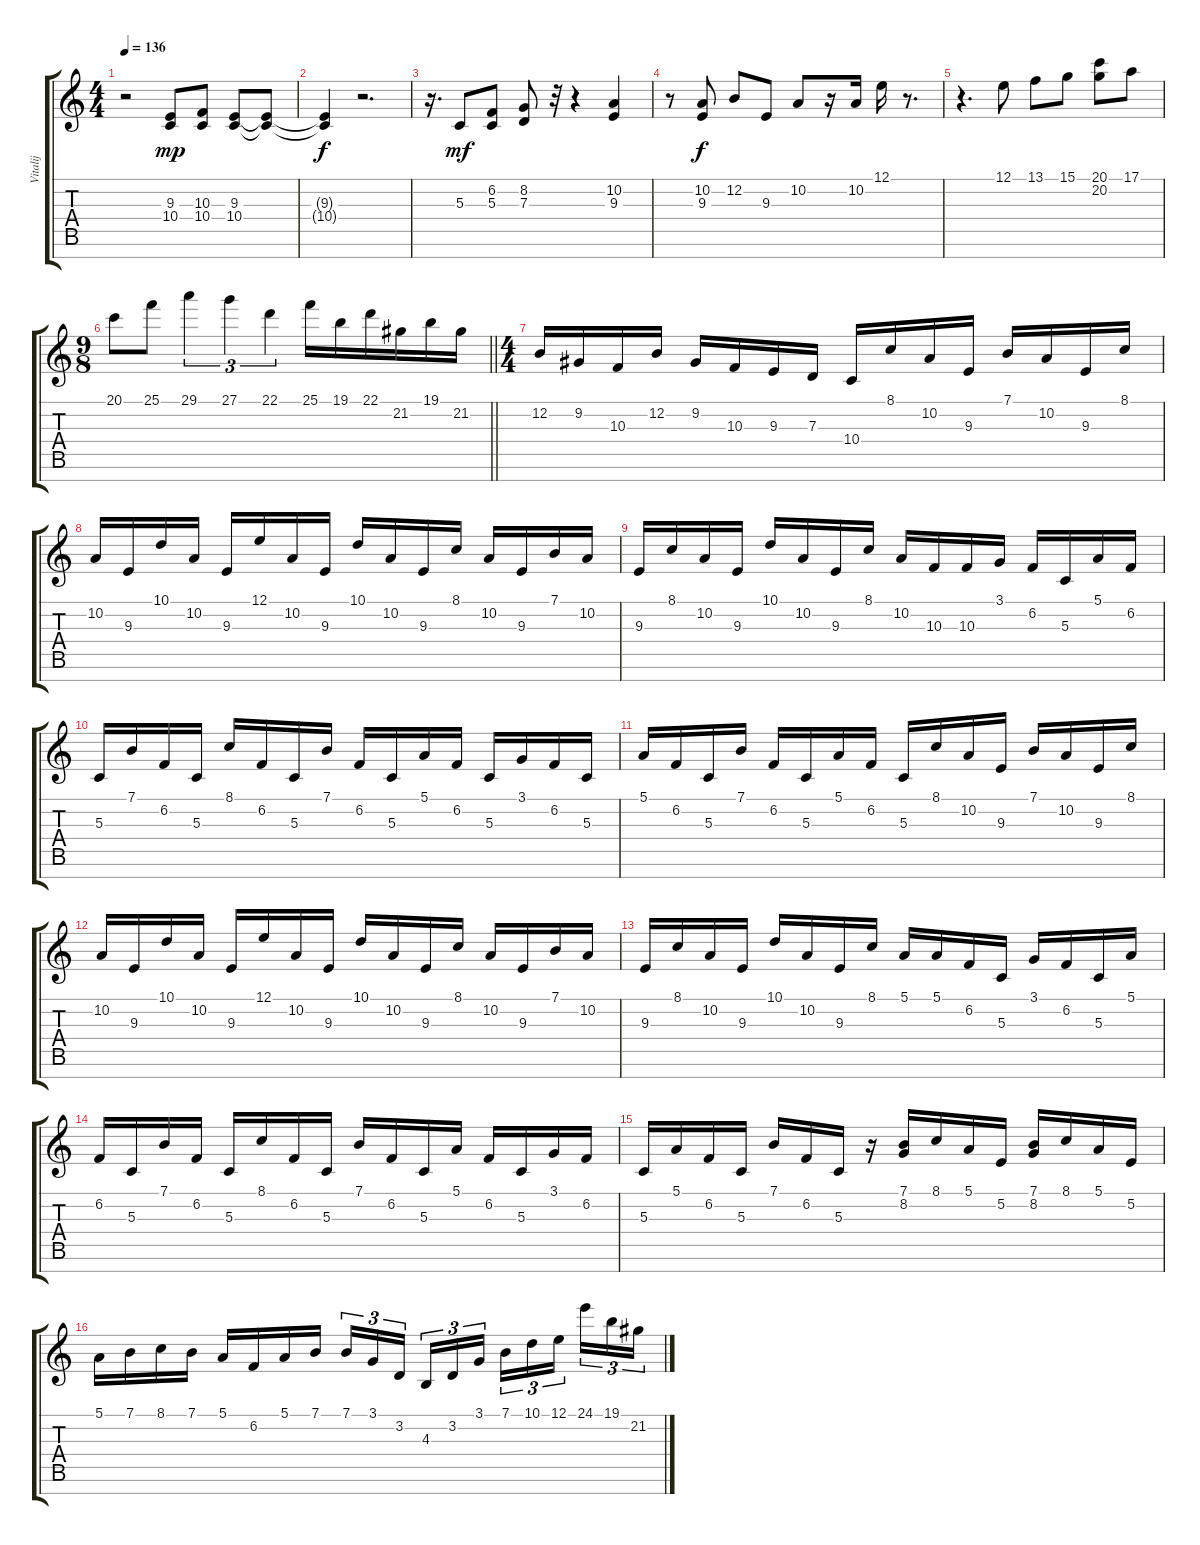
\track ("Vitalij" "Vitalij") {instrument lead1square}
\staff {score tabs}
\tuning (E4 B3 G3 D3 A2 E2 B1) {hide}
\ts (4 4)
\tempo 136
\clef g2
\ks c
r.2{dy f} (9.3 10.4).8{dy mp instrument acousticgrandpiano} (10.3 10.4).8 (9.3 10.4).8 (9.3{t} 10.4{t}).8 |
(9.3{t} 10.4{t}).4{dy f} r.2{d} |
r.16{d} 5.3.8{dy mf} (6.2 5.3).8 (8.2 7.3).8 r.32 r.4 (10.2 9.3).4 |
r.8 (10.2 9.3).8{dy f} 12.2.8 9.3.8 10.2.8 r.16 10.2.16 12.1.16 r.8{d} |
r.4{d} 12.1.8 13.1.8 15.1.8 (20.1 20.2).8 17.1.8 |
\ts (9 8)
\barLineRight lightlight
20.1.8 25.1.8 29.1.4{tu (3 2)} 27.1.4{tu (3 2)} 22.1.4{tu (3 2)} 25.1.16 19.1.16 22.1.16 21.2.16 19.1.16 21.2.16 |
\ts (4 4)
\section ("" "")
12.2.16 9.2.16 10.3.16 12.2.16 9.2.16 10.3.16 9.3.16 7.3.16 10.4.16 8.1.16{instrument acousticgrandpiano} 10.2.16 9.3.16 7.1.16 10.2.16 9.3.16 8.1.16 |
10.2.16 9.3.16 10.1.16 10.2.16 9.3.16 12.1.16 10.2.16 9.3.16 10.1.16 10.2.16 9.3.16 8.1.16 10.2.16 9.3.16 7.1.16 10.2.16 |
9.3.16 8.1.16 10.2.16 9.3.16 10.1.16 10.2.16 9.3.16 8.1.16 10.2.16 10.3.16 10.3.16 3.1.16 6.2.16 5.3.16 5.1.16 6.2.16 |
5.3.16 7.1.16 6.2.16 5.3.16 8.1.16 6.2.16 5.3.16 7.1.16 6.2.16 5.3.16 5.1.16 6.2.16 5.3.16 3.1.16 6.2.16 5.3.16 |
5.1.16 6.2.16 5.3.16 7.1.16 6.2.16 5.3.16 5.1.16 6.2.16 5.3.16 8.1.16 10.2.16 9.3.16 7.1.16 10.2.16 9.3.16 8.1.16 |
10.2.16 9.3.16 10.1.16 10.2.16 9.3.16 12.1.16 10.2.16 9.3.16 10.1.16 10.2.16 9.3.16 8.1.16 10.2.16 9.3.16 7.1.16 10.2.16 |
9.3.16 8.1.16 10.2.16 9.3.16 10.1.16 10.2.16 9.3.16 8.1.16 5.1.16 5.1.16 6.2.16 5.3.16 3.1.16 6.2.16 5.3.16 5.1.16 |
6.2.16 5.3.16 7.1.16 6.2.16 5.3.16 8.1.16 6.2.16 5.3.16 7.1.16 6.2.16 5.3.16 5.1.16 6.2.16 5.3.16 3.1.16 6.2.16 |
5.3.16 5.1.16 6.2.16 5.3.16 7.1.16 6.2.16 5.3.16 r.16 (7.1 8.2).16 8.1.16 5.1.16 5.2.16 (7.1 8.2).16 8.1.16 5.1.16 5.2.16 |
5.1.16 7.1.16 8.1.16 7.1.16 5.1.16 6.2.16 5.1.16 7.1.16 7.1.16{tu (3 2)} 3.1.16{tu (3 2)} 3.2.16{tu (3 2) beam splitsecondary} 4.3.16{tu (3 2)} 3.2.16{tu (3 2)} 3.1.16{tu (3 2)} 7.1.16{tu (3 2)} 10.1.16{tu (3 2)} 12.1.16{tu (3 2) beam splitsecondary} 24.1.16{tu (3 2)} 19.1.16{tu (3 2)} 21.2.16{tu (3 2)}
